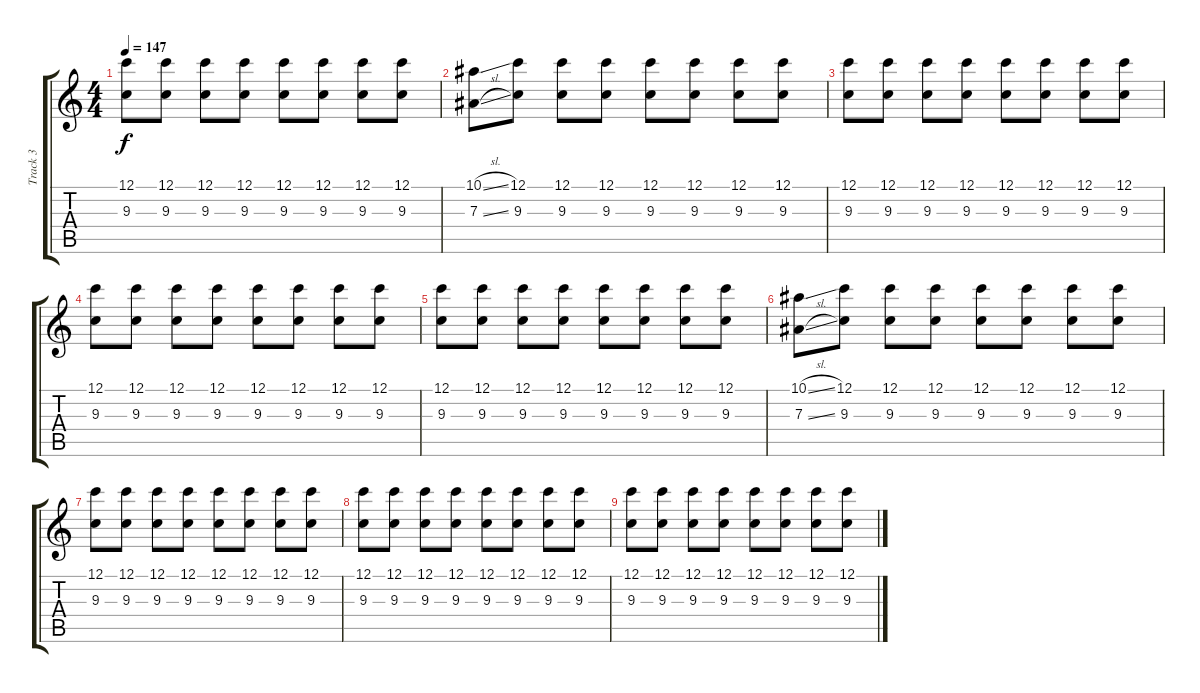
\track ("Track 3" "Track 3") {instrument distortionguitar}
\staff {score tabs}
\tuning (C4 G3 Eb3 Bb2 F2 C2) {hide}
\ts (4 4)
\tempo 147
\clef g2
\ks c
(12.1 9.3).8{dy f} (12.1 9.3).8 (12.1 9.3).8 (12.1 9.3).8 (12.1 9.3).8 (12.1 9.3).8 (12.1 9.3).8 (12.1 9.3).8 |
(10.1{sl} 7.3{sl}).8 (12.1 9.3).8 (12.1 9.3).8 (12.1 9.3).8 (12.1 9.3).8 (12.1 9.3).8 (12.1 9.3).8 (12.1 9.3).8 |
(12.1 9.3).8 (12.1 9.3).8 (12.1 9.3).8 (12.1 9.3).8 (12.1 9.3).8 (12.1 9.3).8 (12.1 9.3).8 (12.1 9.3).8 |
(12.1 9.3).8 (12.1 9.3).8 (12.1 9.3).8 (12.1 9.3).8 (12.1 9.3).8 (12.1 9.3).8 (12.1 9.3).8 (12.1 9.3).8 |
(12.1 9.3).8 (12.1 9.3).8 (12.1 9.3).8 (12.1 9.3).8 (12.1 9.3).8 (12.1 9.3).8 (12.1 9.3).8 (12.1 9.3).8 |
(10.1{sl} 7.3{sl}).8 (12.1 9.3).8 (12.1 9.3).8 (12.1 9.3).8 (12.1 9.3).8 (12.1 9.3).8 (12.1 9.3).8 (12.1 9.3).8 |
(12.1 9.3).8 (12.1 9.3).8 (12.1 9.3).8 (12.1 9.3).8 (12.1 9.3).8 (12.1 9.3).8 (12.1 9.3).8 (12.1 9.3).8 |
(12.1 9.3).8 (12.1 9.3).8 (12.1 9.3).8 (12.1 9.3).8 (12.1 9.3).8 (12.1 9.3).8 (12.1 9.3).8 (12.1 9.3).8 |
(12.1 9.3).8 (12.1 9.3).8 (12.1 9.3).8 (12.1 9.3).8 (12.1 9.3).8 (12.1 9.3).8 (12.1 9.3).8 (12.1 9.3).8
